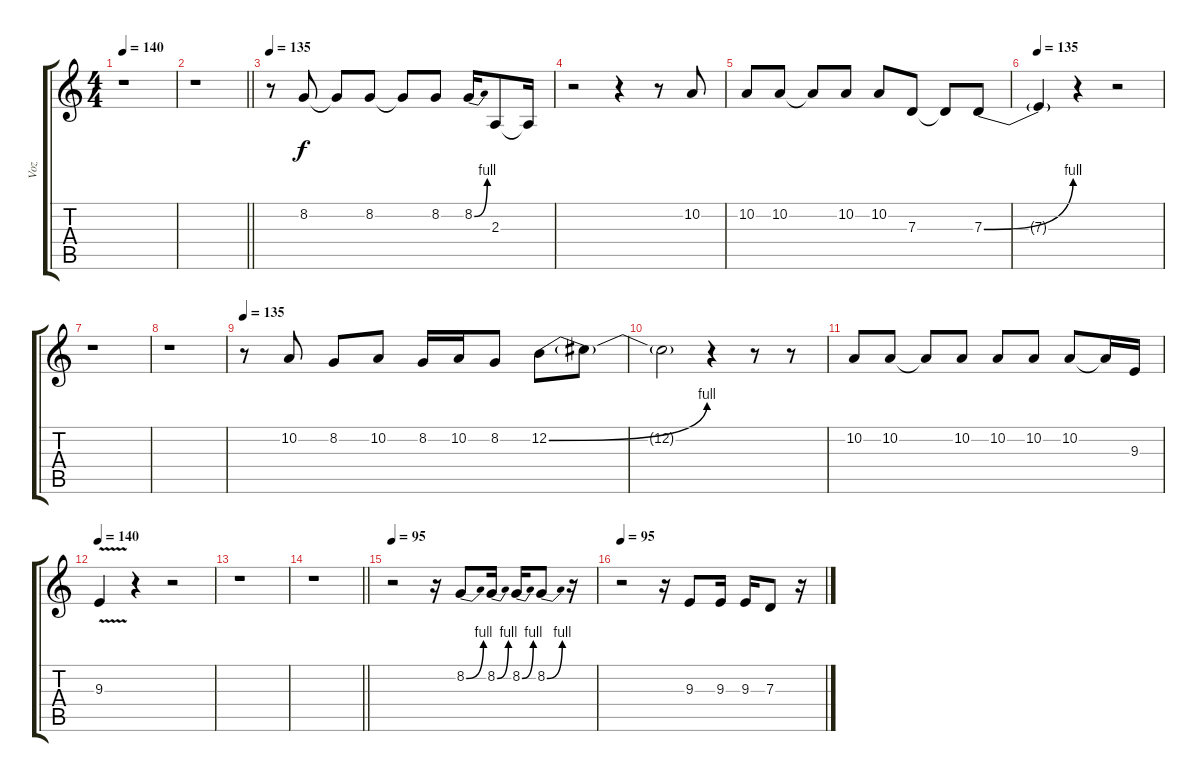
\track ("Voz" "Voz") {instrument choiraahs}
\staff {score tabs}
\tuning (E4 B3 G3 D3 A2 E2) {hide}
\ts (4 4)
\tempo 140
\clef g2
\ks c
r.1{dy f} |
\barLineRight lightlight
r.1 |
\tempo 135
r.8 8.2.8 8.2{t}.8 8.2.8 8.2{t}.8 8.2.8 8.2{be (bend 0 0 60 4)}.16 2.3.8 2.3{t}.16 |
r.2 r.4 r.8 10.2.8 |
10.2.8 10.2.8 10.2{t}.8 10.2.8 10.2.8 7.3.8 7.3{t}.8 7.3{be (bend 0 0 60 4)}.8 |
\tempo 135
7.3{t}.4 r.4 r.2 |
r.1 |
r.1 |
\tempo 135
r.8 10.2.8 8.2.8 10.2.8 8.2.16 10.2.16 8.2.8 12.2{be (bend 0 0 60 4)}.8 12.2{t}.8 |
12.2{t}.2 r.4 r.8 r.8 |
10.2.8 10.2.8 10.2{t}.8 10.2.8 10.2.8 10.2.8 10.2.8 10.2{t}.16 9.3.16 |
\tempo 140
9.3{v}.4 r.4 r.2 |
r.1 |
\barLineRight lightlight
r.1 |
\tempo 95
r.2 r.16 8.2{be (bend 0 0 60 4)}.8 8.2{be (bend 0 0 60 4)}.16 8.2{be (bend 0 0 60 4)}.16 8.2{be (bend 0 0 60 4)}.8 r.16 |
\tempo 95
r.2 r.16 9.3.8 9.3.16 9.3.16 7.3.8 r.16
